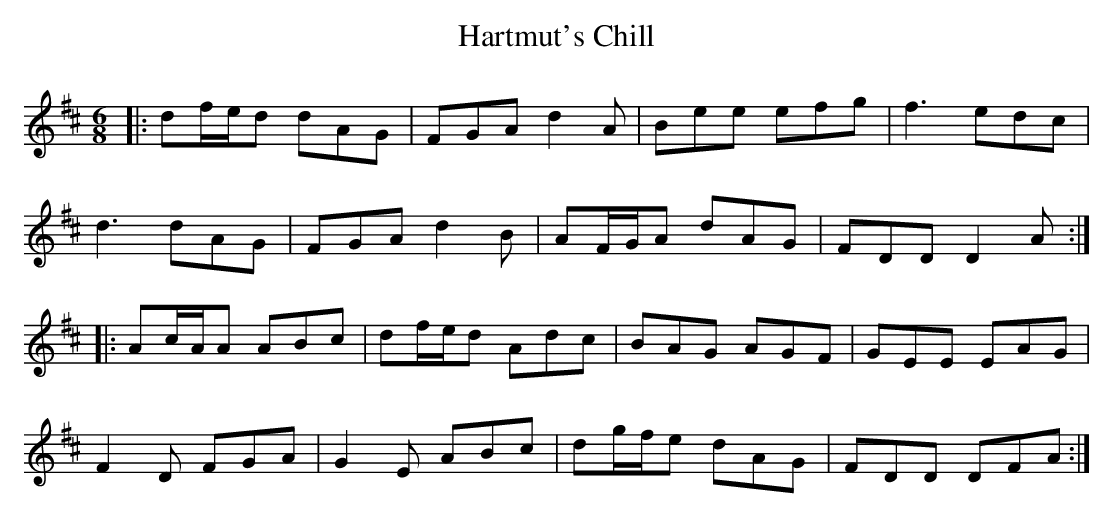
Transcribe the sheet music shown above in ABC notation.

X:1
T: Hartmut's Chill
M: 6/8
L: 1/8
K: Dmaj
|:df/e/d dAG|FGA d2A|Bee efg|f3 edc|
d3 dAG|FGA d2B|AF/G/A dAG|FDD D2A:|
|:Ac/A/A ABc|df/e/d Adc|BAG AGF|GEE EAG|
F2D FGA|G2E ABc|dg/f/e dAG|FDD DFA:|
